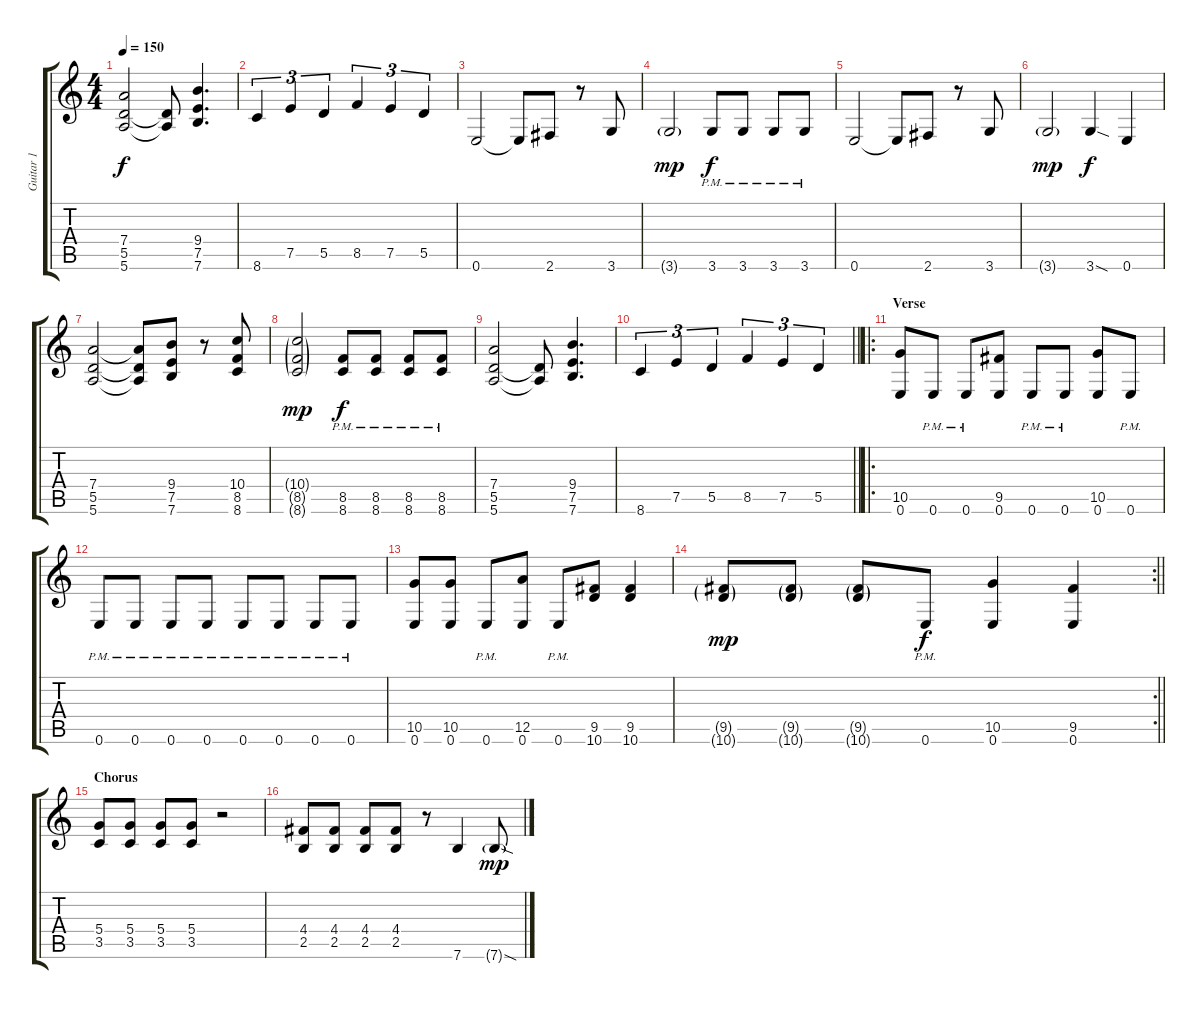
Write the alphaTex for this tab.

\track ("Guitar 1" "Guitar 1") {instrument distortionguitar}
\staff {score tabs}
\tuning (E4 B3 G3 D3 A2 E2) {hide}
\ts (4 4)
\tempo 150
\clef g2
\ks c
(7.4 5.5 5.6).2{dy f} (5.5{t} 5.6{t}).8 (9.4 7.5 7.6).4{d} |
8.6.4{tu (3 2)} 7.5.4{tu (3 2)} 5.5.4{tu (3 2)} 8.5.4{tu (3 2)} 7.5.4{tu (3 2)} 5.5.4{tu (3 2)} |
0.6.2 0.6{t}.8 2.6.8 r.8 3.6.8 |
3.6{g}.2{dy mp} 3.6{pm}.8{dy f} 3.6{pm}.8 3.6{pm}.8 3.6{pm}.8 |
0.6.2 0.6{t}.8 2.6.8 r.8 3.6.8 |
3.6{g}.2{dy mp} 3.6{sod}.4{dy f} 0.6.4 |
(7.4 5.5 5.6).2 (7.4{t} 5.5{t} 5.6{t}).8 (9.4 7.5 7.6).8 r.8 (10.4 8.5 8.6).8 |
(10.4{g} 8.5{g} 8.6{g}).2{dy mp} (8.5{pm} 8.6{pm}).8{dy f} (8.5{pm} 8.6{pm}).8 (8.5{pm} 8.6{pm}).8 (8.5{pm} 8.6{pm}).8 |
(7.4 5.5 5.6).2 (5.5{t} 5.6{t}).8 (9.4 7.5 7.6).4{d} |
\barLineRight lightlight
8.6.4{tu (3 2)} 7.5.4{tu (3 2)} 5.5.4{tu (3 2)} 8.5.4{tu (3 2)} 7.5.4{tu (3 2)} 5.5.4{tu (3 2)} |
\ro
\section ("" "Verse")
(10.5 0.6).8 0.6{pm}.8 0.6{pm}.8 (9.5 0.6).8 0.6{pm}.8 0.6{pm}.8 (10.5 0.6).8 0.6{pm}.8 |
0.6{pm}.8 0.6{pm}.8 0.6{pm}.8 0.6{pm}.8 0.6{pm}.8 0.6{pm}.8 0.6{pm}.8 0.6{pm}.8 |
(10.5 0.6).8 (10.5 0.6).8 0.6{pm}.8 (12.5 0.6).8 0.6{pm}.8 (9.5 10.6).8 (9.5 10.6).4 |
\rc 2
\barLineRight lightlight
(9.5{g} 10.6{g}).8{dy mp} (9.5{g} 10.6{g}).8 (9.5{g} 10.6{g}).8 0.6{pm}.8{dy f} (10.5 0.6).4 (9.5 0.6).4 |
\section ("" "Chorus")
(5.4 3.5).8 (5.4 3.5).8 (5.4 3.5).8 (5.4 3.5).8 r.2 |
(4.4 2.5).8 (4.4 2.5).8 (4.4 2.5).8 (4.4 2.5).8 r.8 7.6.4 7.6{sod g}.8{dy mp}
